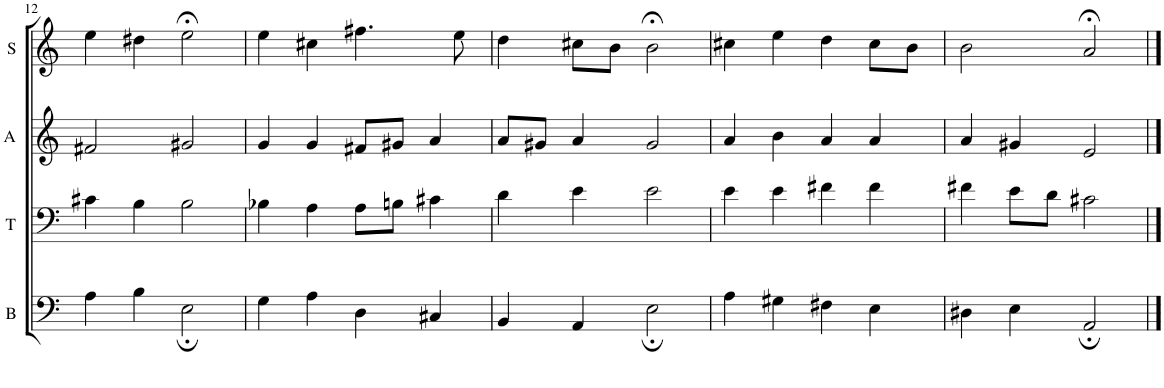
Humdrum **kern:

**kern	**kern	**kern	**kern
*part4	*part3	*part2	*part1
*staff4	*staff3	*staff2	*staff1
*I"B	*I"T	*I"A	*I"S
*I'B	*I'T	*I'A	*I'S
!!LO:PB:g=z
*clefF4	*clefF4	*clefG2	*clefG2
*k[]	*k[]	*k[]	*k[]
*M4/4	*M4/4	*M4/4	*M4/4
=12	=12	=12	=12
4A\	4c#X\	2f#X/	4ee\
4B\	4B\	.	4dd#X\
2E;\	2B\	2g#X/	2ee;<\
=13	=13	=13	=13
4G\	4B-X\	4g/	4ee\
4A\	4A\	4g/	4cc#X\
4D\	8A\L	8f#X/L	4.ff#X\
.	8Bn\J	8g#X/J	.
4C#X/	4c#X\	4a/	.
.	.	.	8ee\
=14	=14	=14	=14
4BB/	4d\	8a/L	4dd\
.	.	8g#X/J	.
4AA/	4e\	4a/	8cc#X\L
.	.	.	8b\J
2E;\	2e\	2g#/	2b;<\
=15	=15	=15	=15
4A\	4e\	4a/	4cc#X\
4G#X\	4e\	4b\	4ee\
4F#X\	4f#X\	4a/	4dd\
4E\	4f#\	4a/	8cc#\L
.	.	.	8b\J
=16	=16	=16	=16
4D#X\	4f#X\	4a/	2b\
4E\	8e\L	4g#X/	.
.	8d\J	.	.
2AA;/	2c#X\	2e/	2a;</
==	==	==	==
*-	*-	*-	*-
